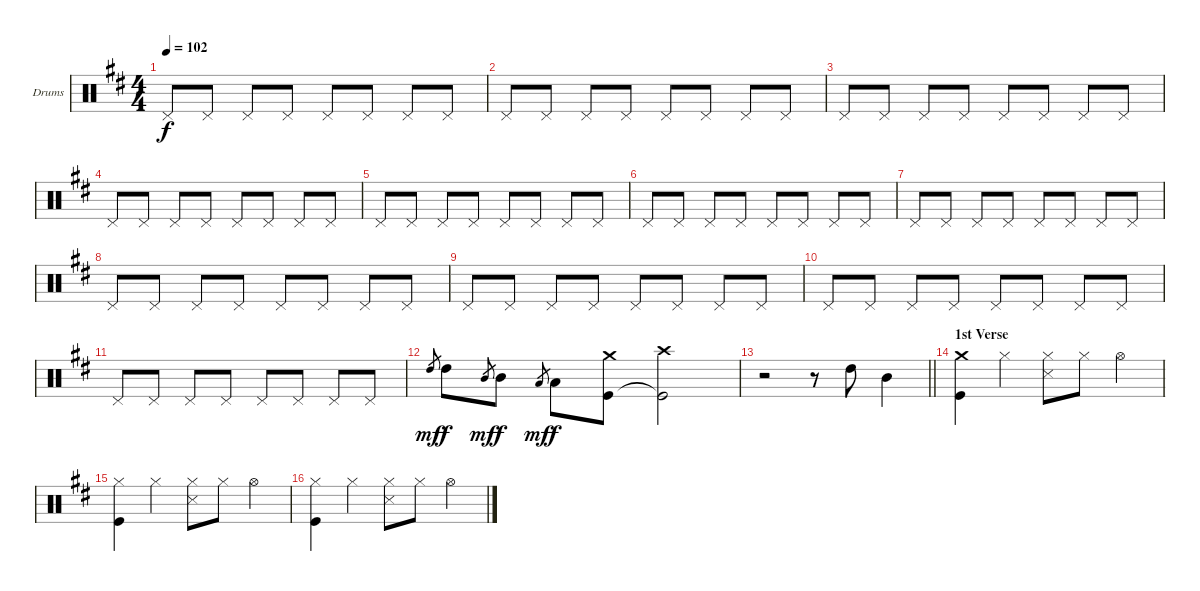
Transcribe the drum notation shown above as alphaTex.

\bracketExtendMode groupsimilarinstruments
\firstSystemTrackNameOrientation horizontal
\otherSystemsTrackNameOrientation horizontal
\track ("Drumkit" "Drums") {instrument percussion}
\staff {score}
\articulation defaults
\ts (4 4)
\beaming (8 2 2 2 2)
\tempo 102
\clef neutral
\scale
0.517241
\ks d "Pedal Hi-Hat (hit)".8{dy f} "Pedal Hi-Hat (hit)".8 "Pedal Hi-Hat (hit)".8 "Pedal Hi-Hat (hit)".8 "Pedal Hi-Hat (hit)".8 "Pedal Hi-Hat (hit)".8 "Pedal Hi-Hat (hit)".8 "Pedal Hi-Hat (hit)".8
|
\scale
0.241379 "Pedal Hi-Hat (hit)".8 "Pedal Hi-Hat (hit)".8 "Pedal Hi-Hat (hit)".8 "Pedal Hi-Hat (hit)".8 "Pedal Hi-Hat (hit)".8 "Pedal Hi-Hat (hit)".8 "Pedal Hi-Hat (hit)".8 "Pedal Hi-Hat (hit)".8 |
\scale
0.241379 "Pedal Hi-Hat (hit)".8 "Pedal Hi-Hat (hit)".8 "Pedal Hi-Hat (hit)".8 "Pedal Hi-Hat (hit)".8 "Pedal Hi-Hat (hit)".8 "Pedal Hi-Hat (hit)".8 "Pedal Hi-Hat (hit)".8 "Pedal Hi-Hat (hit)".8 |
\scale
0.333333 "Pedal Hi-Hat (hit)".8 "Pedal Hi-Hat (hit)".8 "Pedal Hi-Hat (hit)".8 "Pedal Hi-Hat (hit)".8 "Pedal Hi-Hat (hit)".8 "Pedal Hi-Hat (hit)".8 "Pedal Hi-Hat (hit)".8 "Pedal Hi-Hat (hit)".8 |
\scale
0.333333 "Pedal Hi-Hat (hit)".8 "Pedal Hi-Hat (hit)".8 "Pedal Hi-Hat (hit)".8 "Pedal Hi-Hat (hit)".8 "Pedal Hi-Hat (hit)".8 "Pedal Hi-Hat (hit)".8 "Pedal Hi-Hat (hit)".8 "Pedal Hi-Hat (hit)".8 |
\scale
0.333333 "Pedal Hi-Hat (hit)".8 "Pedal Hi-Hat (hit)".8 "Pedal Hi-Hat (hit)".8 "Pedal Hi-Hat (hit)".8 "Pedal Hi-Hat (hit)".8 "Pedal Hi-Hat (hit)".8 "Pedal Hi-Hat (hit)".8 "Pedal Hi-Hat (hit)".8 |
\scale
0.333333 "Pedal Hi-Hat (hit)".8 "Pedal Hi-Hat (hit)".8 "Pedal Hi-Hat (hit)".8 "Pedal Hi-Hat (hit)".8 "Pedal Hi-Hat (hit)".8 "Pedal Hi-Hat (hit)".8 "Pedal Hi-Hat (hit)".8 "Pedal Hi-Hat (hit)".8 |
\scale
0.333333 "Pedal Hi-Hat (hit)".8 "Pedal Hi-Hat (hit)".8 "Pedal Hi-Hat (hit)".8 "Pedal Hi-Hat (hit)".8 "Pedal Hi-Hat (hit)".8 "Pedal Hi-Hat (hit)".8 "Pedal Hi-Hat (hit)".8 "Pedal Hi-Hat (hit)".8 |
\scale
0.333333 "Pedal Hi-Hat (hit)".8 "Pedal Hi-Hat (hit)".8 "Pedal Hi-Hat (hit)".8 "Pedal Hi-Hat (hit)".8 "Pedal Hi-Hat (hit)".8 "Pedal Hi-Hat (hit)".8 "Pedal Hi-Hat (hit)".8 "Pedal Hi-Hat (hit)".8 |
\scale
0.333333 "Pedal Hi-Hat (hit)".8 "Pedal Hi-Hat (hit)".8 "Pedal Hi-Hat (hit)".8 "Pedal Hi-Hat (hit)".8 "Pedal Hi-Hat (hit)".8 "Pedal Hi-Hat (hit)".8 "Pedal Hi-Hat (hit)".8 "Pedal Hi-Hat (hit)".8 |
\scale
0.333333 "Pedal Hi-Hat (hit)".8 "Pedal Hi-Hat (hit)".8 "Pedal Hi-Hat (hit)".8 "Pedal Hi-Hat (hit)".8 "Pedal Hi-Hat (hit)".8 "Pedal Hi-Hat (hit)".8 "Pedal Hi-Hat (hit)".8 "Pedal Hi-Hat (hit)".8 |
\scale
0.333333 "High Tom (hit)".8{gr dy mf} "High Tom (hit)".8{dy f} "Mid Tom (hit)".8{gr dy mf} "Mid Tom (hit)".8{dy f} "Low Tom (hit)".8{gr dy mf} "Low Tom (hit)".8{dy f} ("Crash medium (hit)" "Kick (hit)").8 ("Crash high (hit)" "Kick (hit)"{t}).2 |
\scale
0.311111
\barLineRight lightlight
r.2 r.8 "High Tom (hit)".8 "Mid Tom (hit)".4 |
\section ("" "1st Verse")
\scale
0.377778 ("Crash medium (hit)" "Kick (hit)").4 "Hi-Hat (closed)".4 ("Hi-Hat (closed)" "Snare (side stick) 3").8 "Hi-Hat (closed)".8 "Hi-Hat (open)".4 |
\scale
0.311111 ("Hi-Hat (closed)" "Kick (hit)").4 "Hi-Hat (closed)".4 ("Hi-Hat (closed)" "Snare (side stick) 3").8 "Hi-Hat (closed)".8 "Hi-Hat (open)".4 |
\scale
0.333333 ("Hi-Hat (closed)" "Kick (hit)").4 "Hi-Hat (closed)".4 ("Hi-Hat (closed)" "Snare (side stick) 3").8 "Hi-Hat (closed)".8 "Hi-Hat (open)".4
